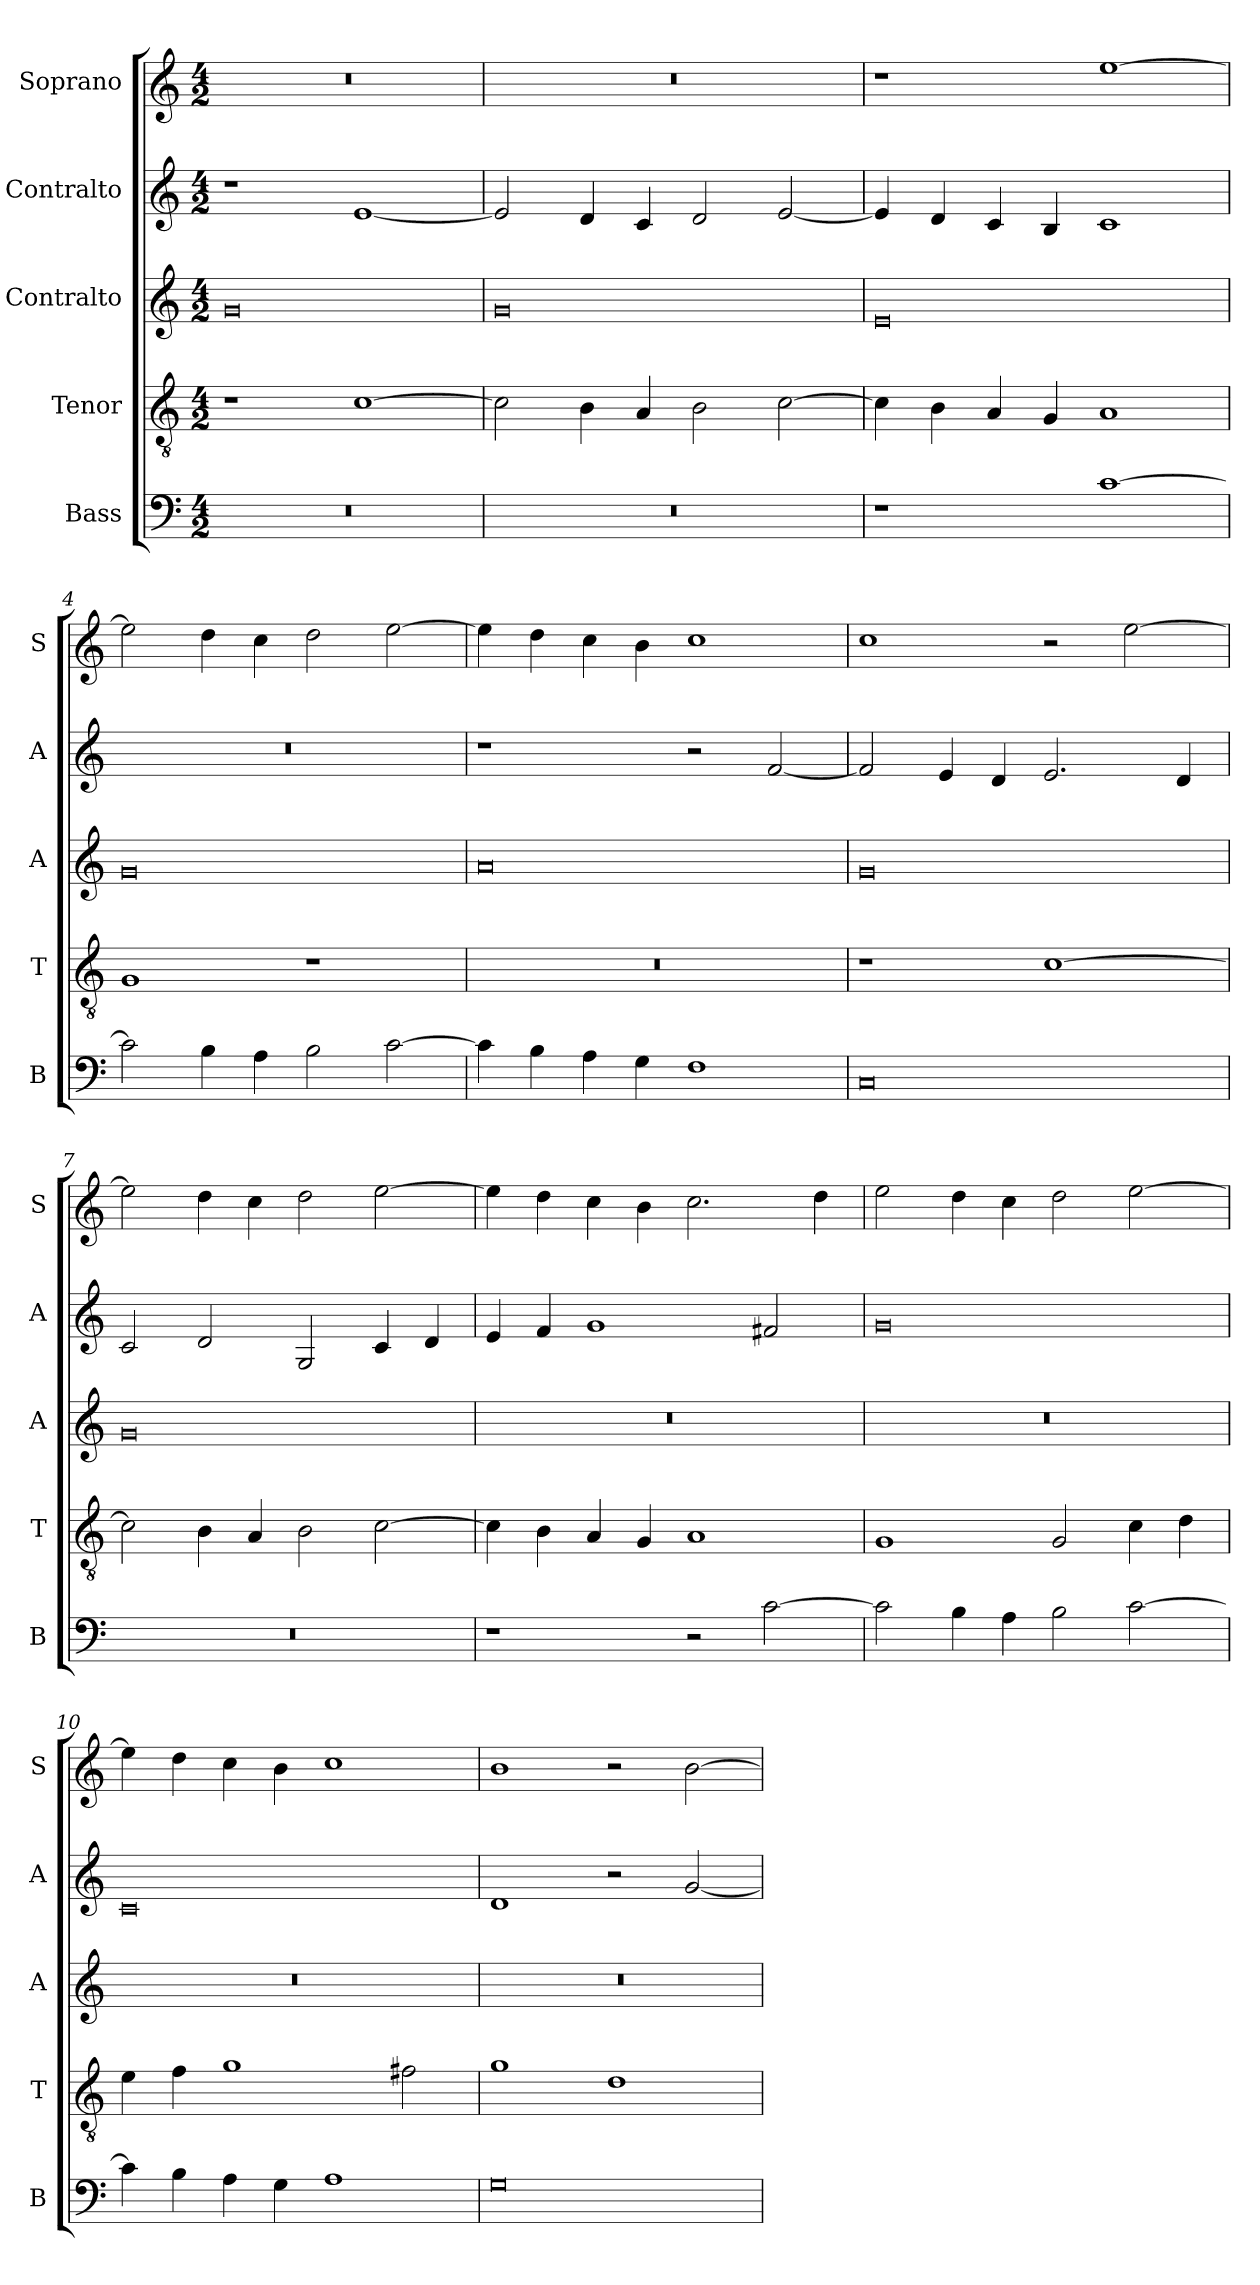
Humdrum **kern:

**kern	**kern	**kern	**kern	**kern
*part5	*part4	*part3	*part2	*part1
*staff5	*staff4	*staff3	*staff2	*staff1
*I"Bass	*I"Tenor	*I"Contralto	*I"Contralto	*I"Soprano
*I'B	*I'T	*I'A	*I'A	*I'S
*clefF4	*clefGv2	*clefG2	*clefG2	*clefG2
*k[]	*k[]	*k[]	*k[]	*k[]
*G:mix	*G:mix	*G:mix	*G:mix	*G:mix
*M4/2	*M4/2	*M4/2	*M4/2	*M4/2
=1	=1	=1	=1	=1
0r	1r	0g	1r	0r
.	[1c	.	[1e	.
=2	=2	=2	=2	=2
0r	2c]	0g	2e]	0r
.	4B	.	4d	.
.	4A	.	4c	.
.	2B	.	2d	.
.	[2c	.	[2e	.
=3	=3	=3	=3	=3
1r	4c]	0e	4e]	1r
.	4B	.	4d	.
.	4A	.	4c	.
.	4G	.	4B	.
[1c	1A	.	1c	[1ee
=4	=4	=4	=4	=4
2c]	1G	0g	0r	2ee]
4B	.	.	.	4dd
4A	.	.	.	4cc
2B	1r	.	.	2dd
[2c	.	.	.	[2ee
=5	=5	=5	=5	=5
4c]	0r	0a	1r	4ee]
4B	.	.	.	4dd
4A	.	.	.	4cc
4G	.	.	.	4b
1F	.	.	2r	1cc
.	.	.	[2f	.
=6	=6	=6	=6	=6
0C	1r	0g	2f]	1cc
.	.	.	4e	.
.	.	.	4d	.
.	[1c	.	2.e	2r
.	.	.	.	[2ee
.	.	.	4d	.
=7	=7	=7	=7	=7
0r	2c]	0g	2c	2ee]
.	4B	.	2d	4dd
.	4A	.	.	4cc
.	2B	.	2G	2dd
.	[2c	.	4c	[2ee
.	.	.	4d	.
=8	=8	=8	=8	=8
1r	4c]	0r	4e	4ee]
.	4B	.	4f	4dd
.	4A	.	1g	4cc
.	4G	.	.	4b
2r	1A	.	.	2.cc
[2c	.	.	2f#X	.
.	.	.	.	4dd
=9	=9	=9	=9	=9
2c]	1G	0r	0g	2ee
4B	.	.	.	4dd
4A	.	.	.	4cc
2B	2G	.	.	2dd
[2c	4c	.	.	[2ee
.	4d	.	.	.
=10	=10	=10	=10	=10
4c]	4e	0r	0c	4ee]
4B	4f	.	.	4dd
4A	1g	.	.	4cc
4G	.	.	.	4b
1A	.	.	.	1cc
.	2f#X	.	.	.
=11	=11	=11	=11	=11
0G	1g	0r	1d	1b
.	1d	.	2r	2r
.	.	.	[2g	[2b
=	=	=	=	=
*-	*-	*-	*-	*-
